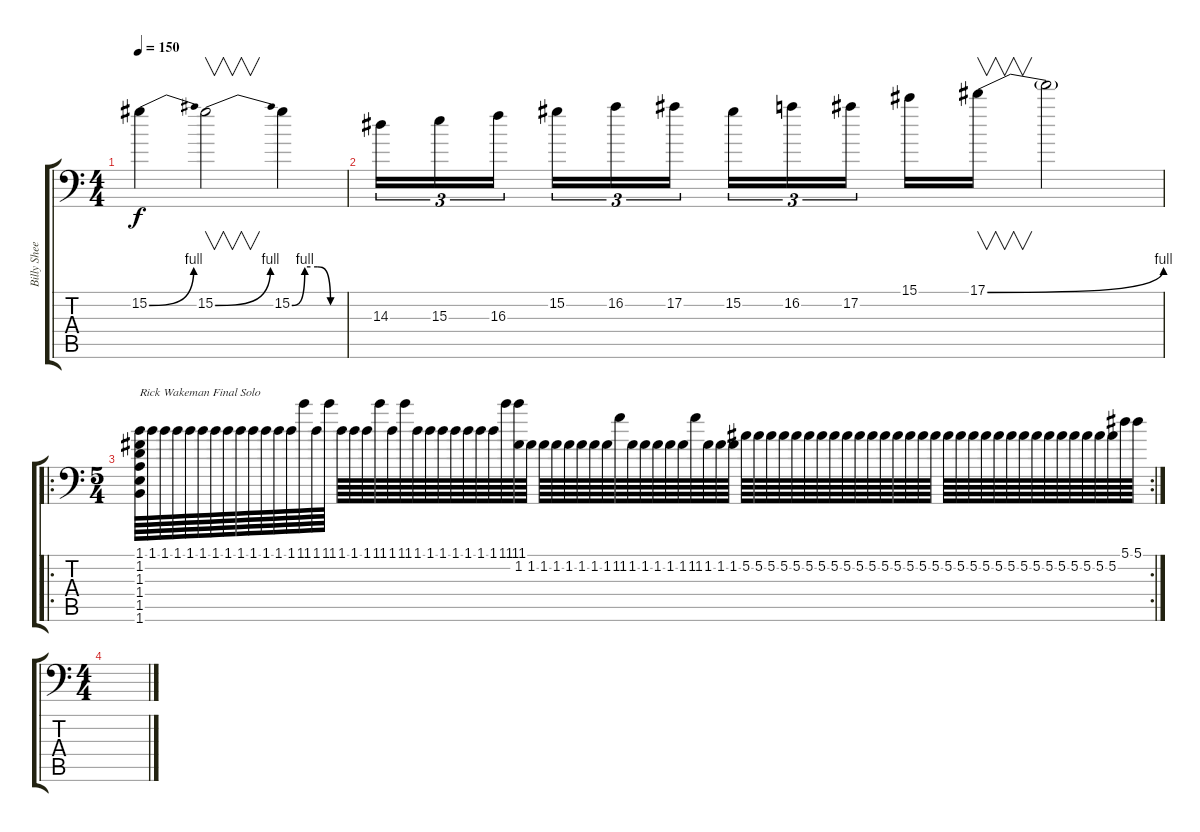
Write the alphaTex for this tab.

\track ("Billy Sheeham" "Billy Shee") {instrument electricbassfinger}
\staff {score tabs}
\tuning (Bb3 F3 Db3 Ab2 Eb2 Bb1) {hide}
\ts (4 4)
\tempo 150
\clef f4
\ks c
15.2{be (bend 0 0 60 4)}.4{dy f} 15.2{be (bend 0 0 60 4)}.2{v} 15.2{be (custom 0 0 15 4 30 4 45 0 60 0)}.4 |
14.3.16{tu (3 2)} 15.3.16{tu (3 2)} 16.3.16{tu (3 2)} 15.2.16{tu (3 2)} 16.2.16{tu (3 2)} 17.2.16{tu (3 2)} 15.2.16{tu (3 2)} 16.2.16{tu (3 2)} 17.2.16{tu (3 2)} 15.1.16 17.1{be (bend 0 0 60 4)}.16{v} 17.1{t}.2 |
\ro
\rc 2
\ts (5 4)
(1.1 1.2 1.3 1.4 1.5 1.6).64{txt "Rick Wakeman Final Solo" instrument acousticgrandpiano} 1.1.64 1.1.64 1.1.64 1.1.64 1.1.64 1.1.64 1.1.64 1.1.64 1.1.64 1.1.64 1.1.64 1.1.64 11.1.64 1.1.64 11.1.64 1.1.64 1.1.64 1.1.64 11.1.64 1.1.64 11.1.64 1.1.64 1.1.64 1.1.64 1.1.64 1.1.64 1.1.64 1.1.64 11.1.64 (11.1 1.2).64 1.2.64 1.2.64 1.2.64 1.2.64 1.2.64 1.2.64 1.2.64 11.2.64 1.2.64 1.2.64 1.2.64 1.2.64 1.2.64 11.2.64 1.2.64 1.2.64 1.2.64 5.2.64 5.2.64 5.2.64 5.2.64 5.2.64 5.2.64 5.2.64 5.2.64 5.2.64 5.2.64 5.2.64 5.2.64 5.2.64 5.2.64 5.2.64 5.2.64 5.2.64 5.2.64 5.2.64 5.2.64 5.2.64 5.2.64 5.2.64 5.2.64 5.2.64 5.2.64 5.2.64 5.2.64 5.2.64 5.2.64 5.1.64 5.1.64 |
\ts (4 4)
